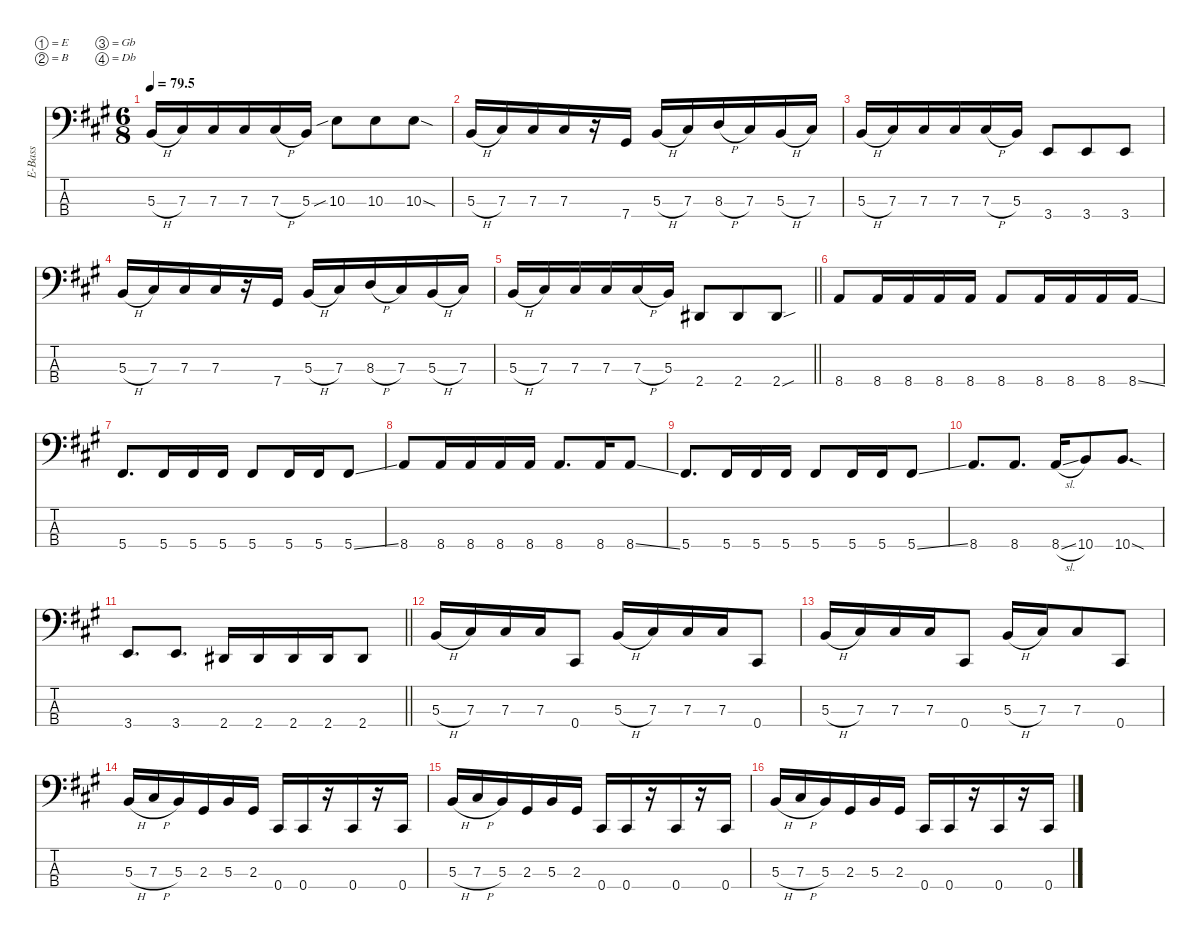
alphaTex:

\defaultSystemsLayout 4
\hideDynamics
\bracketExtendMode nobrackets
\otherSystemsTrackNameOrientation horizontal
\track ("Bass" "E-Bass") {instrument electricbassfinger}
\staff {score tabs}
\tuning (E2 B1 Gb1 Db1)
\ts (6 8)
\tempo
79.5
\accidentals auto
\clef f4
\ottava regular
\simile none
\ks a
5.3{h acc forcenatural}.16{dy f beam Up} 7.3{acc #}.16{beam Up} 7.3{acc #}.16{beam Up} 7.3{acc #}.16{beam Up} 7.3{h acc #}.16{beam Up} 5.3{acc forcenatural}.16{beam Up} 10.3{sib acc forcenatural}.8{beam Down} 10.3{acc forcenatural}.8{beam Down} 10.3{sod acc forcenatural}.8{beam Down} |
5.3{h acc forcenatural}.16{beam Up} 7.3{acc #}.16{beam Up} 7.3{acc #}.16{beam Up} 7.3{acc #}.16{beam Up} r.16{beam Up} 7.4{acc #}.16{beam Up} 5.3{h acc forcenatural}.16{beam Up} 7.3{acc #}.16{beam Up} 8.3{h acc forcenatural}.16{beam Up} 7.3{acc #}.16{beam Up} 5.3{h acc forcenatural}.16{beam Up} 7.3{acc #}.16{beam Up} |
5.3{h acc forcenatural}.16{beam Up} 7.3{acc #}.16{beam Up} 7.3{acc #}.16{beam Up} 7.3{acc #}.16{beam Up} 7.3{h acc #}.16{beam Up} 5.3{acc forcenatural}.16{beam Up} 3.4{acc forcenatural}.8{beam Up} 3.4{acc forcenatural}.8{beam Up} 3.4{acc forcenatural}.8{beam Up} |
5.3{h acc forcenatural}.16{beam Up} 7.3{acc #}.16{beam Up} 7.3{acc #}.16{beam Up} 7.3{acc #}.16{beam Up} r.16{beam Up} 7.4{acc #}.16{beam Up} 5.3{h acc forcenatural}.16{beam Up} 7.3{acc #}.16{beam Up} 8.3{h acc forcenatural}.16{beam Up} 7.3{acc #}.16{beam Up} 5.3{h acc forcenatural}.16{beam Up} 7.3{acc #}.16{beam Up} |
\barLineRight lightlight
5.3{h acc forcenatural}.16{beam Up} 7.3{acc #}.16{beam Up} 7.3{acc #}.16{beam Up} 7.3{acc #}.16{beam Up} 7.3{h acc #}.16{beam Up} 5.3{acc forcenatural}.16{beam Up} 2.4{acc #}.8{beam Up} 2.4{acc #}.8{beam Up} 2.4{sou acc #}.8{beam Up} |
8.4{acc forcenatural}.8{beam Up} 8.4{acc forcenatural}.16{beam Up} 8.4{acc forcenatural}.16{beam Up} 8.4{acc forcenatural}.16{beam Up} 8.4{acc forcenatural}.16{beam Up} 8.4{acc forcenatural}.8{beam Up} 8.4{acc forcenatural}.16{beam Up} 8.4{acc forcenatural}.16{beam Up} 8.4{acc forcenatural}.16{beam Up} 8.4{ss acc forcenatural}.16{beam Up} |
5.4{acc #}.8{d beam Up} 5.4{acc #}.16{beam Up} 5.4{acc #}.16{beam Up} 5.4{acc #}.16{beam Up} 5.4{acc #}.8{beam Up} 5.4{acc #}.16{beam Up} 5.4{acc #}.16{beam Up} 5.4{ss acc #}.8{beam Up} |
8.4{acc forcenatural}.8{beam Up} 8.4{acc forcenatural}.16{beam Up} 8.4{acc forcenatural}.16{beam Up} 8.4{acc forcenatural}.16{beam Up} 8.4{acc forcenatural}.16{beam Up} 8.4{acc forcenatural}.8{d beam Up} 8.4{acc forcenatural}.16{beam Up} 8.4{ss acc forcenatural}.8{beam Up} |
5.4{acc #}.8{d beam Up} 5.4{acc #}.16{beam Up} 5.4{acc #}.16{beam Up} 5.4{acc #}.16{beam Up} 5.4{acc #}.8{beam Up} 5.4{acc #}.16{beam Up} 5.4{acc #}.16{beam Up} 5.4{ss acc #}.8{beam Up} |
8.4{acc forcenatural}.8{d beam Up} 8.4{acc forcenatural}.8{d beam Up} 8.4{sl acc forcenatural}.16{beam Up} 10.4{acc forcenatural}.8{beam Up} 10.4{sod acc forcenatural}.8{d beam Up} |
\barLineRight lightlight
3.4{acc forcenatural}.8{d beam Up} 3.4{acc forcenatural}.8{d beam Up} 2.4{acc #}.16{beam Up} 2.4{acc #}.16{beam Up} 2.4{acc #}.16{beam Up} 2.4{acc #}.16{beam Up} 2.4{acc #}.8{beam Up} |
5.3{h acc forcenatural}.16{beam Up} 7.3{acc #}.16{beam Up} 7.3{acc #}.16{beam Up} 7.3{acc #}.16{beam Up} 0.4{acc #}.8{beam Up} 5.3{h acc forcenatural}.16{beam Up} 7.3{acc #}.16{beam Up} 7.3{acc #}.16{beam Up} 7.3{acc #}.16{beam Up} 0.4{acc #}.8{beam Up} |
5.3{h acc forcenatural}.16{beam Up} 7.3{acc #}.16{beam Up} 7.3{acc #}.16{beam Up} 7.3{acc #}.16{beam Up} 0.4{acc #}.8{beam Up} 5.3{h acc forcenatural}.16{beam Up} 7.3{acc #}.16{beam Up} 7.3{acc #}.8{beam Up} 0.4{acc #}.8{beam Up} |
5.3{h acc forcenatural}.16{beam Up} 7.3{h acc #}.16{beam Up} 5.3{acc forcenatural}.16{beam Up} 2.3{acc #}.16{beam Up} 5.3{acc forcenatural}.16{beam Up} 2.3{acc #}.16{beam Up} 0.4{acc #}.16{beam Up} 0.4{acc #}.16{beam Up} r.16{beam Up} 0.4{acc #}.16{beam Up} r.16{beam Up} 0.4{acc #}.16{beam Up} |
5.3{h acc forcenatural}.16{beam Up} 7.3{h acc #}.16{beam Up} 5.3{acc forcenatural}.16{beam Up} 2.3{acc #}.16{beam Up} 5.3{acc forcenatural}.16{beam Up} 2.3{acc #}.16{beam Up} 0.4{acc #}.16{beam Up} 0.4{acc #}.16{beam Up} r.16{beam Up} 0.4{acc #}.16{beam Up} r.16{beam Up} 0.4{acc #}.16{beam Up} |
5.3{h acc forcenatural}.16{beam Up} 7.3{h acc #}.16{beam Up} 5.3{acc forcenatural}.16{beam Up} 2.3{acc #}.16{beam Up} 5.3{acc forcenatural}.16{beam Up} 2.3{acc #}.16{beam Up} 0.4{acc #}.16{beam Up} 0.4{acc #}.16{beam Up} r.16{beam Up} 0.4{acc #}.16{beam Up} r.16{beam Up} 0.4{acc #}.16{beam Up}
